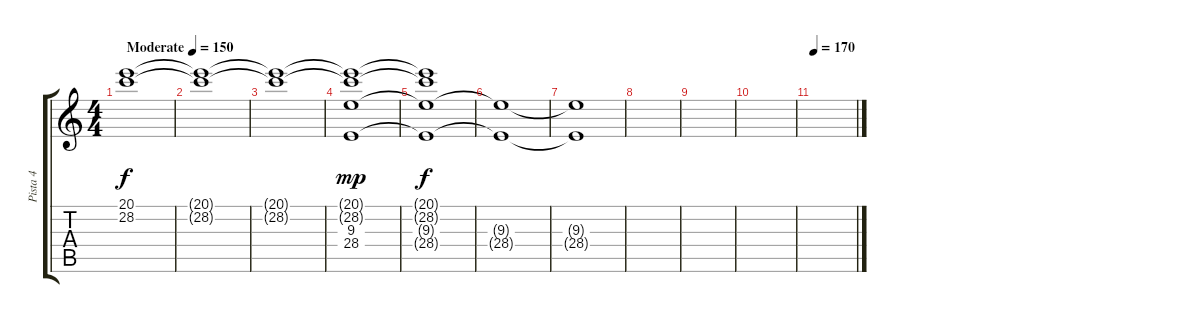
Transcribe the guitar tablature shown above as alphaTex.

\track ("Pista 4" "Pista 4") {instrument fx7echoes}
\staff {score tabs}
\tuning (E4 C4 G3 C3 G2 C2) {hide}
\ts (4 4)
\tempo (150 "Moderate")
\clef g2
\ks c
(20.1 28.2).1{dy f instrument fx7echoes} |
(20.1{t} 28.2{t}).1 |
(20.1{t} 28.2{t}).1 |
(20.1{t} 28.2{t} 9.3 28.4).1{dy mp} |
(20.1{t} 28.2{t} 9.3{t} 28.4{t}).1{dy f} |
(9.3{t} 28.4{t}).1 |
(9.3{t} 28.4{t}).1 |
|
|
|
\tempo 170
